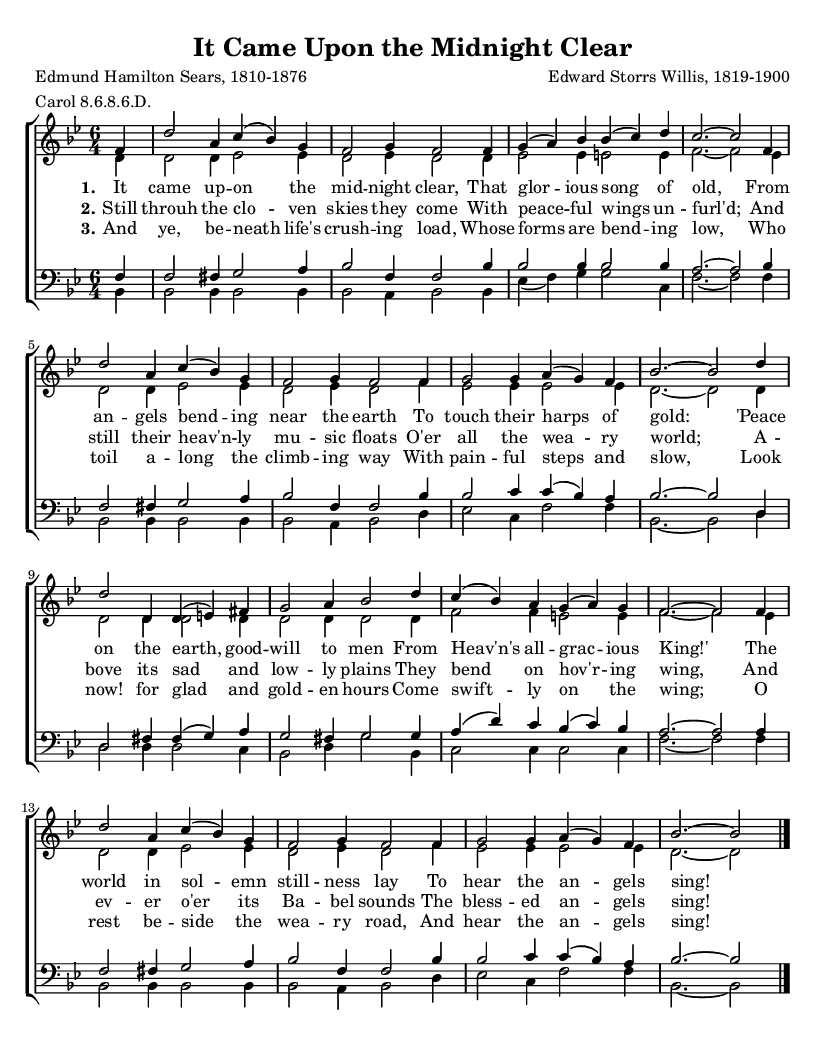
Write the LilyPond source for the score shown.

\header {
  filename = "it_came.ly"
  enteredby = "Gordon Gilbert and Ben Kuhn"
  composer = "Edward Storrs Willis, 1819-1900"
  poet = "Edmund Hamilton Sears, 1810-1876"
  date=""
  title = "It Came Upon the Midnight Clear"
  metre = "Carol 8.6.8.6.D."
  meter = \metre
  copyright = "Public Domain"
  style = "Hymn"
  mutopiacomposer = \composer
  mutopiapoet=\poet
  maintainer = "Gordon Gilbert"
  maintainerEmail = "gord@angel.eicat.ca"
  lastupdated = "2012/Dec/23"
}

\version "2.14.2"

\include "header.ly"

global= {
  \preamble
  \time 6/4
  \key a \major

  \partial 4
}

sop = \context Voice = "sop"    {
  \voiceOne
  \relative {
	e4 cis'2 gis4 b( a) fis e2 fis4 e2
	e4 fis( gis) a a( b) cis b2. ~ b2
	e,4 cis'2 gis4 b( a) fis e2 fis4 e2
	e4 fis2 fis4 gis( fis) e a2. ~ a2
	cis4 cis2 cis,4 cis( dis) eis fis2 gis4 a2
	cis4 b( a) gis fis( gis) fis e2. ~ e2
	e4 cis'2 gis4 b( a) fis e2 fis4 e2 
	e4 fis2 fis4 gis( fis) e a2. ~ a2 \bar "|."
  }}

alto=\context Voice = "alto"   {
  \voiceTwo
  \relative {
	cis4 cis2 cis4 d2 d4 cis2 d4 cis2 
	cis4 d2 d4 dis2 dis4 e2. ~ e2
	d4 cis2 cis4 d2 d4 cis2 d4 cis2 
	e4 d2 d4 d2 d4 cis2. ~ cis2
	cis4 cis2 cis4 cis2 cis4 cis2 cis4 cis2
	cis4 e2 e4 dis2 dis4 e2. ~ e2
	d4 cis2 cis4 d2 d4 cis2 d4 cis2
	e4 d2 d4 d2 d4 cis2. ~ cis2
  }}	

tenor = \context Voice = "tenor"   {
  \voiceOne
  \relative {
	e,4 e2 eis4 fis2 gis4 a2 e4 e2
	a4 a2 a4  a2 a4 gis2. ~ gis2
	a4 e2 eis4 fis2 gis4 a2 e4 e2
	a4 a2 b4 b( a) gis a2. ~ a2
	cis,4 cis2 eis4 eis( fis) gis fis2 eis4 fis2
	fis4 gis( cis) b a( b) a gis2. ~ gis2
	gis4 e2 eis4 fis2 gis4 a2 e4 e2
	a4 a2 b4 b( a) gis a2. ~ a2
  }}

bass = \context Voice = "bass"   {
  \voiceTwo
  \relative {
	a,4 a2 a4 a2 a4 a2 gis4 a2
	a4 d( e) fis fis2 b,4 e2. ~ e2
	e4 a,2 a4 a2 a4 a2 gis4 a2
	cis4 d2 b4 e2 e4 a,2. ~ a2
	cis4 cis2 cis4 cis2 b4 a2 cis4 fis2
	a,4 b2 b4 b2 b4 e2. ~ e2
	e4 a,2 a4 a2 a4 a2 gis4 a2
	cis4 d2 b4 e2 e4 a,2. ~ a2
  }}
accomp=\chordmode {
  
}

stanzaa = \lyricmode {
  It came up -- on the mid -- night clear,
  That glor -- ious song of old,
  From an -- gels bend -- ing near the earth
  To touch their harps of gold:
  'Peace on the earth, good -- will to men
  From Heav'n's all -- grac -- ious King!'
  The world in sol -- emn still -- ness lay
  To hear the an -- gels sing!
}

stanzab = \lyricmode {
  Still throuh the clo -- ven skies they come
  With peace -- ful wings un -- furl'd;
  And still their heav'n -- ly mu -- sic floats
  O'er all the wea -- ry world;
  A -- bove its sad and low -- ly plains
  They bend on hov'r -- ing wing,
  And ev -- er o'er its Ba -- bel sounds
  The bless -- ed an -- gels sing!
}

stanzac = \lyricmode {
  And ye, be -- neath life's crush -- ing load,
  Whose forms are bend -- ing low,
  Who toil a -- long the climb -- ing way
  With pain -- ful steps and slow,
  Look now! for glad and gold -- en hours
  Come swift -- ly on the wing;
  O rest be -- side the wea -- ry road,
  And hear the an -- gels sing!
}

stanzad = \lyricmode {
  For lo! the days are has -- t'ning on,
  By pro -- phet bards fore -- told,
  When with the ev -- er cir -- cling years
  Comes round the age of gold;
  When peace shall o -- ver all the earth
  Its an -- cient splen -- dors fling,
  And the whole world send back the song
  Which now the an -- gels sing!
}
stanzae = \lyricmode {
  
}
stanzaf = \lyricmode {
  
}

\score {	\transpose a bes
  \context ChoirStaff <<
    \context ChordNames \accomp
    \unset ChoirStaff.melismaBusyProperties 
    \context Staff ="upper"  { \clef "G" <<
      \global
      \sop
      \alto
    >>}
    
    \lyricsto "sop" \context Lyrics = "stanza-1" {
      \set stanza = "1."
      \stanzaa }
    \lyricsto "sop" \context Lyrics = "stanza-2" {
      \set stanza = "2."
      \stanzab }
    \lyricsto "sop" \context Lyrics = "stanza-3" {
      \set stanza = "3."
      \stanzac }
                                %	\lyricsto "sop" \context Lyrics = "stanza-4" {
                                %		\set stanza = "4."
                                %			\stanzad }
                                %	\lyricsto "sop" \context Lyrics = "stanza-5" {
                                %		\set stanza = "5."
                                %			\stanzae }
                                %	\lyricsto "sop" \context Lyrics = "stanza-6" {
                                %		\set stanza = "6."
                                %			\stanzaf }
    \context Staff = "lower"  { \clef "F"<<
      \global
      \tenor
      \bass
    >>}
  >>
}
